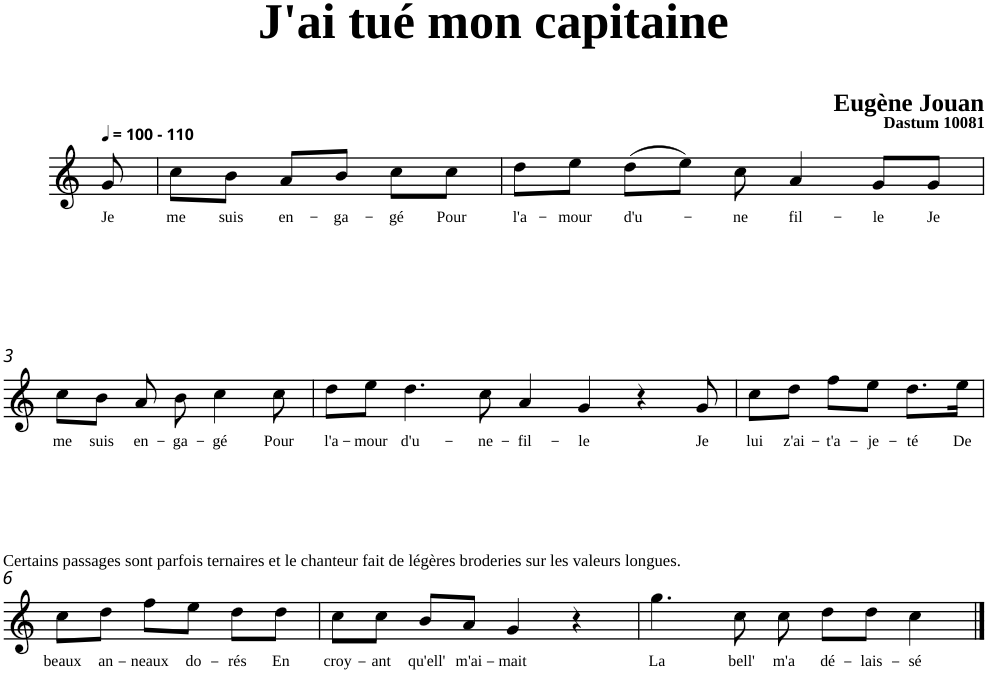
**kern	**text
*part1	*part1
*staff1	*staff1
*clefG2	*
*k[]	*
=	=
!LO:TX:a:B:t=- 110	!
!	!LO:LY:b
8g/	Je
=1	=1
!	!LO:LY:b
8cc\L	me
!	!LO:LY:b
8b\J	suis
!	!LO:LY:b
8a/L	en-
!	!LO:LY:b
8b/J	-ga-
!	!LO:LY:b
8cc\L	-gé
!	!LO:LY:b
8cc\J	Pour
=2	=2
!	!LO:LY:b
8dd\L	l'a-
!	!LO:LY:b
8ee\J	-mour
!	!LO:LY:b
(>8dd\L	d'u-
8ee\J)	.
!	!LO:LY:b
8cc\	-ne
!	!LO:LY:b
4a/	fil-
!	!LO:LY:b
8g/L	-le
!	!LO:LY:b
8g/J	Je
!!LO:LB:g=z
=3	=3
!	!LO:LY:b
8cc\L	me
!	!LO:LY:b
8b\J	suis
!	!LO:LY:b
8a/	en-
!	!LO:LY:b
8b\	-ga-
!	!LO:LY:b
4cc\	-gé
!	!LO:LY:b
8cc\	Pour
=4	=4
!	!LO:LY:b
8dd\L	l'a-
!	!LO:LY:b
8ee\J	-mour
!	!LO:LY:b
4.dd\	d'u-
!	!LO:LY:b
8cc\	-ne-
!	!LO:LY:b
4a/	-fil-
!	!LO:LY:b
4g/	-le
4r	.
!	!LO:LY:b
8g/	Je
=5	=5
!	!LO:LY:b
8cc\L	lui
!	!LO:LY:b
8dd\J	z'ai-
!	!LO:LY:b
8ff\L	-t'a-
!	!LO:LY:b
8ee\J	-je-
!	!LO:LY:b
8.dd\L	-té
!	!LO:LY:b
16ee\Jk	De
!!LO:LB:g=z
=6	=6
!	!LO:LY:b
8cc\L	beaux
!	!LO:LY:b
8dd\J	an-
!	!LO:LY:b
8ff\L	-neaux
!	!LO:LY:b
8ee\J	do-
!	!LO:LY:b
8dd\L	-rés
!	!LO:LY:b
8dd\J	En
=7	=7
!	!LO:LY:b
8cc\L	croy-
!	!LO:LY:b
8cc\J	-ant
!	!LO:LY:b
8b/L	qu'ell'
!	!LO:LY:b
8a/J	m'ai-
!	!LO:LY:b
4g/	-mait
4r	.
=8	=8
!	!LO:LY:b
4.gg\	La
!	!LO:LY:b
8cc\	bell'
!	!LO:LY:b
8cc\	m'a
!	!LO:LY:b
8dd\L	dé-
!	!LO:LY:b
8dd\J	-lais-
!	!LO:LY:b
[8cc\	-sé
==9	==9
8cc\]	.
=	=
*-	*-
